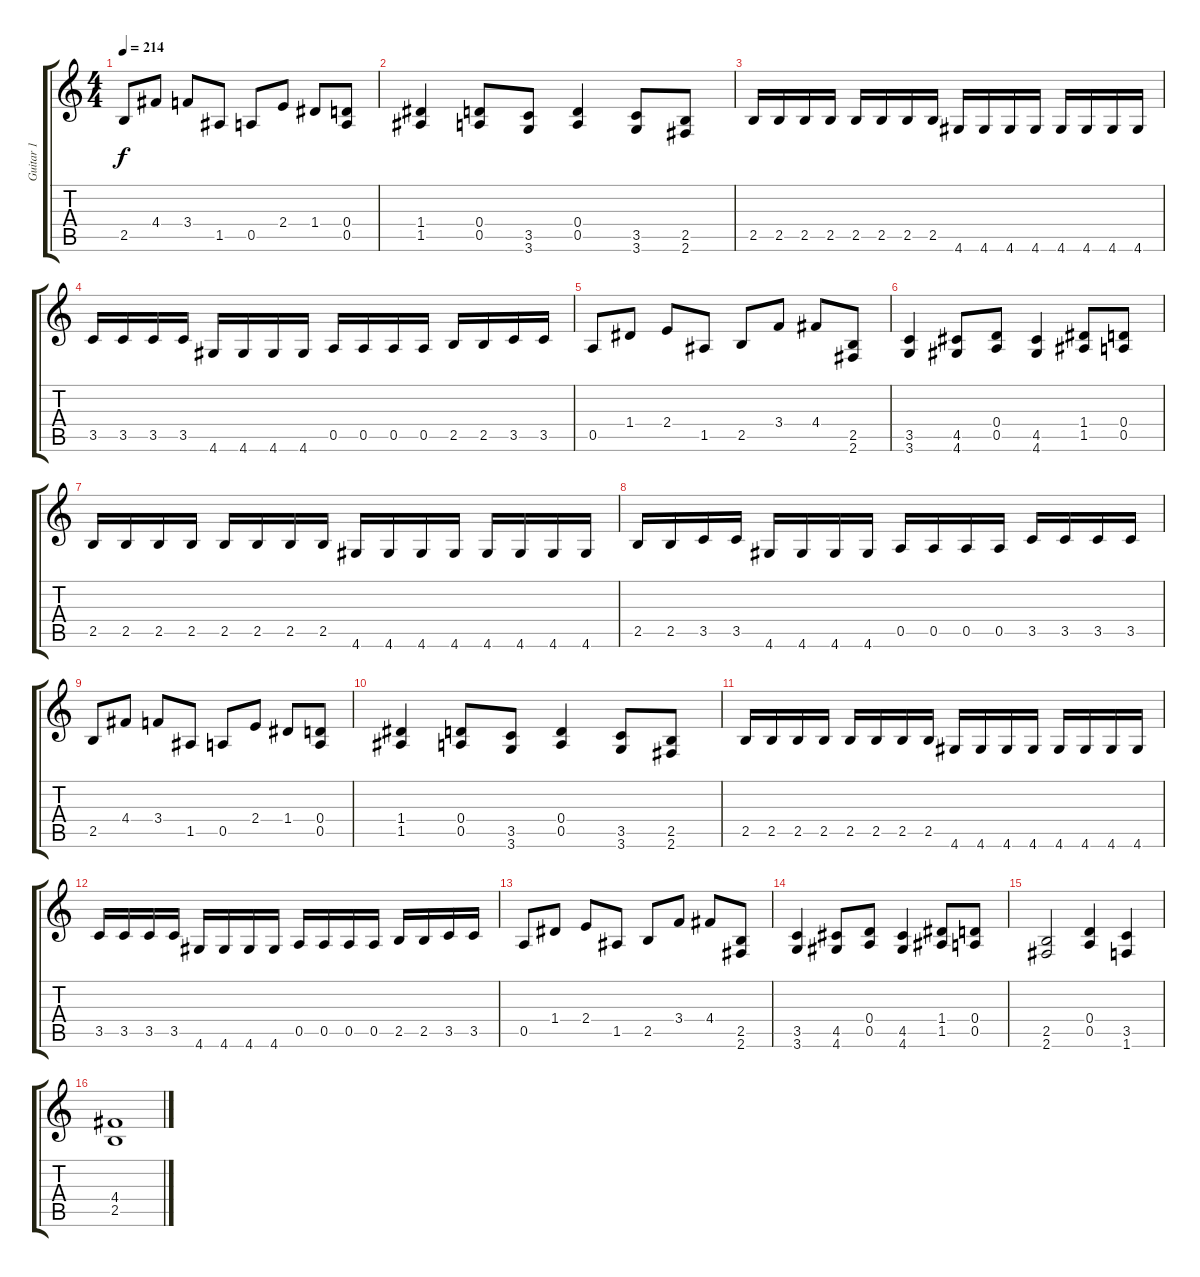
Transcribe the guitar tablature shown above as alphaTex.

\track ("Guitar 1            " "Guitar 1  ") {instrument overdrivenguitar}
\staff {score tabs}
\tuning (E4 B3 G3 D3 A2 E2) {hide}
\ts (4 4)
\tempo 214
\clef g2
\ks c
2.5.8{dy f} 4.4.8 3.4.8 1.5.8 0.5.8 2.4.8 1.4.8 (0.4 0.5).8 |
(1.4 1.5).4 (0.4 0.5).8 (3.5 3.6).8 (0.4 0.5).4 (3.5 3.6).8 (2.5 2.6).8 |
2.5.16 2.5.16 2.5.16 2.5.16 2.5.16 2.5.16 2.5.16 2.5.16 4.6.16 4.6.16 4.6.16 4.6.16 4.6.16 4.6.16 4.6.16 4.6.16 |
3.5.16 3.5.16 3.5.16 3.5.16 4.6.16 4.6.16 4.6.16 4.6.16 0.5.16 0.5.16 0.5.16 0.5.16 2.5.16 2.5.16 3.5.16 3.5.16 |
0.5.8 1.4.8 2.4.8 1.5.8 2.5.8 3.4.8 4.4.8 (2.5 2.6).8 |
(3.5 3.6).4 (4.5 4.6).8 (0.4 0.5).8 (4.5 4.6).4 (1.4 1.5).8 (0.4 0.5).8 |
2.5.16 2.5.16 2.5.16 2.5.16 2.5.16 2.5.16 2.5.16 2.5.16 4.6.16 4.6.16 4.6.16 4.6.16 4.6.16 4.6.16 4.6.16 4.6.16 |
2.5.16 2.5.16 3.5.16 3.5.16 4.6.16 4.6.16 4.6.16 4.6.16 0.5.16 0.5.16 0.5.16 0.5.16 3.5.16 3.5.16 3.5.16 3.5.16 |
2.5.8 4.4.8 3.4.8 1.5.8 0.5.8 2.4.8 1.4.8 (0.4 0.5).8 |
(1.4 1.5).4 (0.4 0.5).8 (3.5 3.6).8 (0.4 0.5).4 (3.5 3.6).8 (2.5 2.6).8 |
2.5.16 2.5.16 2.5.16 2.5.16 2.5.16 2.5.16 2.5.16 2.5.16 4.6.16 4.6.16 4.6.16 4.6.16 4.6.16 4.6.16 4.6.16 4.6.16 |
3.5.16 3.5.16 3.5.16 3.5.16 4.6.16 4.6.16 4.6.16 4.6.16 0.5.16 0.5.16 0.5.16 0.5.16 2.5.16 2.5.16 3.5.16 3.5.16 |
0.5.8 1.4.8 2.4.8 1.5.8 2.5.8 3.4.8 4.4.8 (2.5 2.6).8 |
(3.5 3.6).4 (4.5 4.6).8 (0.4 0.5).8 (4.5 4.6).4 (1.4 1.5).8 (0.4 0.5).8 |
(2.5 2.6).2 (0.4 0.5).4 (3.5 1.6).4 |
(4.4 2.5).1
